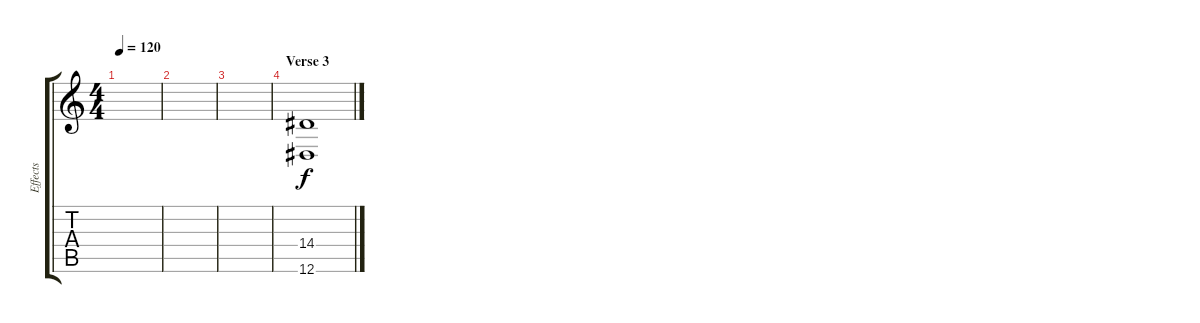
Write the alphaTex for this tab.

\track ("Effects" "Effects") {instrument orchestrahit}
\staff {score tabs}
\tuning (Eb4 Bb3 Gb3 Db3 Ab2 Eb2) {hide}
\ts (4 4)
\tempo 120
\clef g2
\ks c
|
|
|
\section ("" "Verse 3")
(14.4 12.6).1
